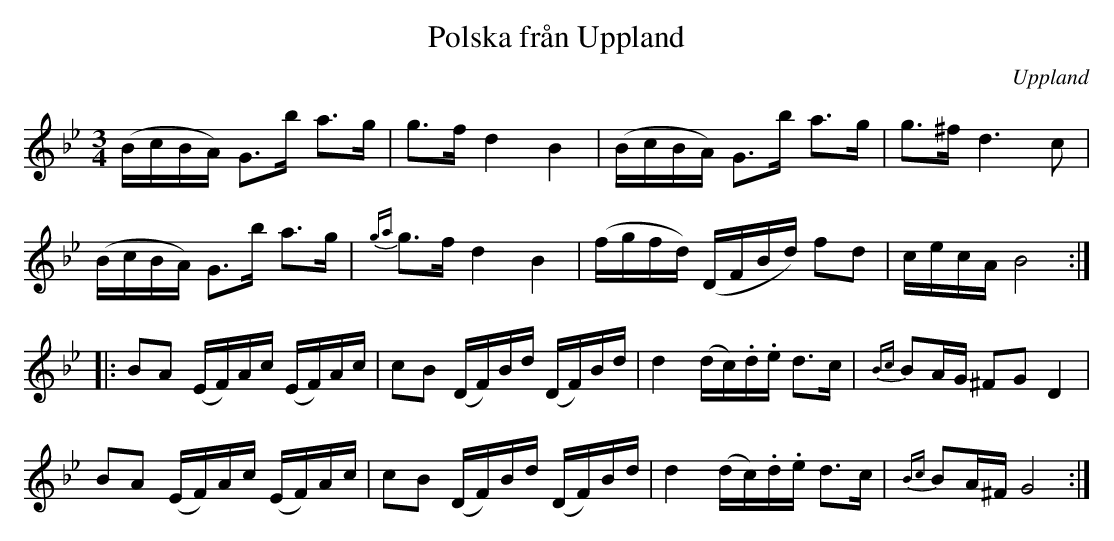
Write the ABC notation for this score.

X:1
T:Polska från Uppland
O:Uppland
M:3/4
L:1/16
K:Gm
(BcBA) G2>b2 a2>g2 | g2>f2 d4 B4 | (BcBA) G2>b2 a2>g2 | g2>^f2 d4> c4 |
(BcBA) G2>b2 a2>g2 | {ga}g2>f2 d4 B4 | (fgfd) (DFBd) f2d2 | cecA B8 ::
B2A2 (EF)Ac (EF)Ac | c2B2 (DF)Bd (DF)Bd | d4 (dc).d.e d2>c2 | {Bc}B2AG ^F2G2 D4 |
B2A2 (EF)Ac (EF)Ac | c2B2 (DF)Bd (DF)Bd | d4 (dc).d.e d2>c2 | {Bc}B2A^F G8 :|
